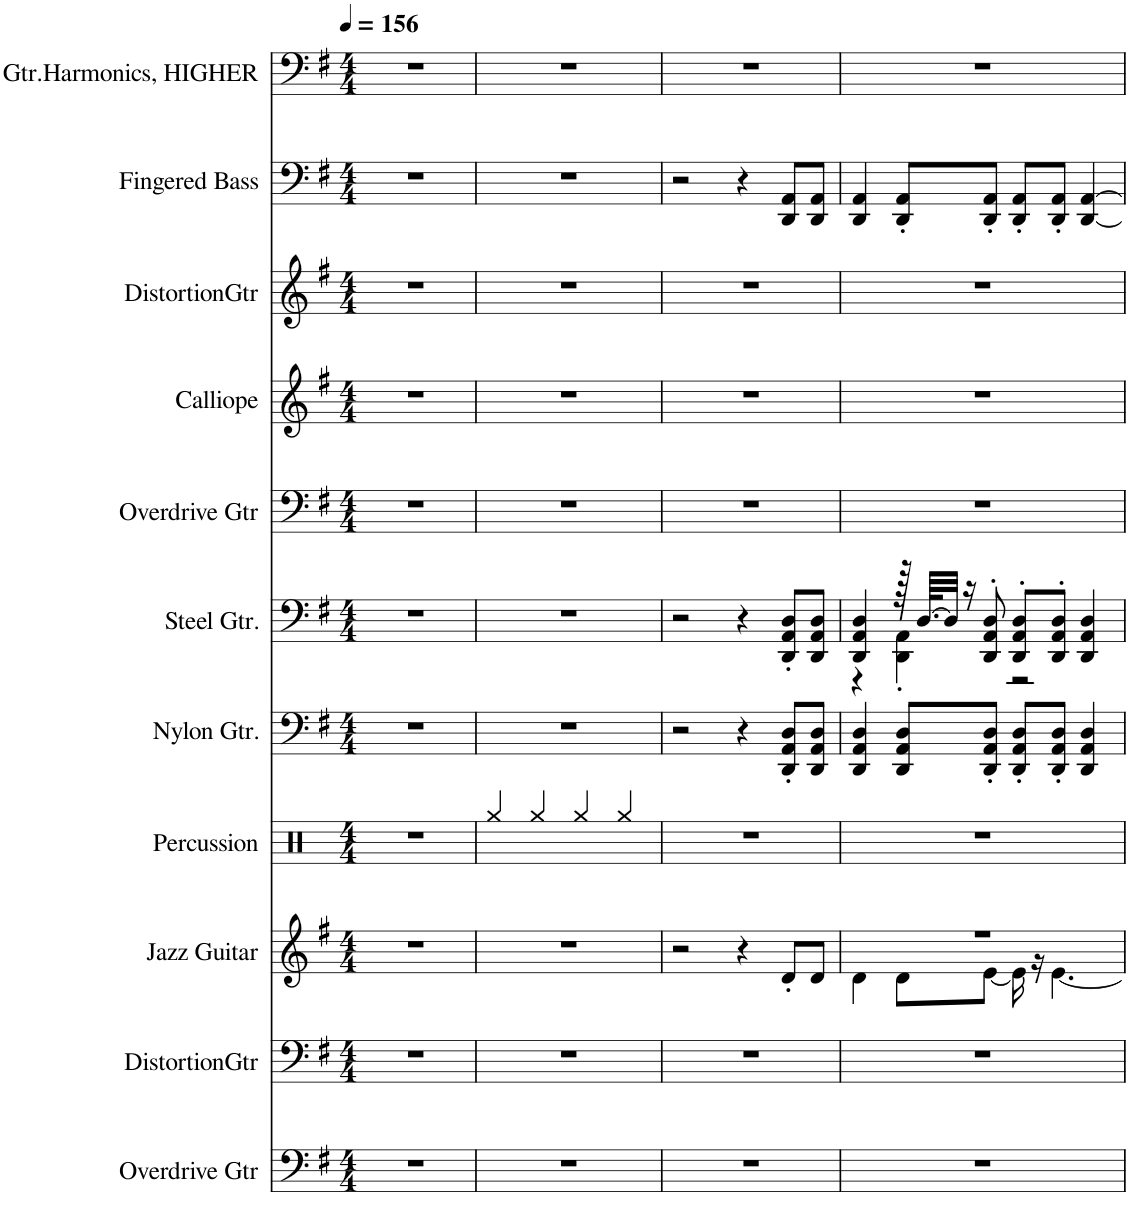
**kern	**kern	**kern	**kern	**kern	**kern	**kern	**kern	**kern	**kern	**kern
*part11	*part10	*part9	*part8	*part7	*part6	*part5	*part4	*part3	*part2	*part1
*staff11	*staff10	*staff9	*staff8	*staff7	*staff6	*staff5	*staff4	*staff3	*staff2	*staff1
*I"Overdrive Gtr	*I"DistortionGtr	*I"Jazz Guitar	*I"Percussion	*I"Nylon Gtr.	*I"Steel Gtr.	*I"Overdrive Gtr	*I"Calliope	*I"DistortionGtr	*I"Fingered Bass	*I"Gtr.Harmonics, HIGHER
*clefF4	*clefF4	*clefG2	*clefX	*clefF4	*clefF4	*clefF4	*clefG2	*clefG2	*clefF4	*clefF4
*k[f#]	*k[f#]	*k[f#]	*k[]	*k[f#]	*k[f#]	*k[f#]	*k[f#]	*k[f#]	*k[f#]	*k[f#]
*M4/4	*M4/4	*M4/4	*M4/4	*M4/4	*M4/4	*M4/4	*M4/4	*M4/4	*M4/4	*M4/4
*MM156	*MM156	*MM156	*MM156	*MM156	*MM156	*MM156	*MM156	*MM156	*MM156	*MM156
=1	=1	=1	=1	=1	=1	=1	=1	=1	=1	=1
1r	1r	1r	1r	1r	1r	1r	1r	1r	1r	1r
=2	=2	=2	=2	=2	=2	=2	=2	=2	=2	=2
1r	1r	1r	4Rgg/	1r	1r	1r	1r	1r	1r	1r
.	.	.	4Rgg/	.	.	.	.	.	.	.
.	.	.	4Rgg/	.	.	.	.	.	.	.
.	.	.	4Rgg/	.	.	.	.	.	.	.
=3	=3	=3	=3	=3	=3	=3	=3	=3	=3	=3
1r	1r	2r	1r	2r	2r	1r	1r	1r	2r	1r
.	.	4r	.	4r	4r	.	.	.	4r	.
.	.	8d'/L	.	8DD/' 8AA/' 8D/'L	8DD/' 8AA/' 8D/'L	.	.	.	8DD/ 8AA/L	.
.	.	8d/J	.	8DD/ 8AA/ 8D/J	8DD/ 8AA/ 8D/J	.	.	.	8DD/ 8AA/J	.
=4	=4	=4	=4	=4	=4	=4	=4	=4	=4	=4
*	*	*^	*	*	*^	*	*	*	*	*
1r	1r	1r	4d\	1r	4DD/ 4AA/ 4D/	4DD/ 4AA/ 4D/	4r	1r	1r	1r	4DD/ 4AA/	1r
.	.	.	8d\L	.	8DD/ 8AA/ 8D/L	128r	4DD\' 4AA\'	.	.	.	8DD/' 8AA/'L	.
.	.	.	.	.	.	[64.D/KLLL	.	.	.	.	.	.
.	.	.	.	.	.	32D/JJJ]	.	.	.	.	.	.
.	.	.	.	.	.	16r	.	.	.	.	.	.
.	.	.	[8e\J	.	8DD/' 8AA/' 8D/'J	8DD/' 8AA/' 8D/'	.	.	.	.	8DD/' 8AA/'J	.
.	.	.	16e\]	.	8DD/' 8AA/' 8D/'L	8DD/' 8AA/' 8D/'L	2r	.	.	.	8DD/' 8AA/'L	.
.	.	.	16r	.	.	.	.	.	.	.	.	.
.	.	.	[4.e\	.	8DD/' 8AA/' 8D/'J	8DD/' 8AA/' 8D/'J	.	.	.	.	8DD/' 8AA/'J	.
.	.	.	.	.	4DD/ 4AA/ 4D/	4DD/ 4AA/ 4D/	.	.	.	.	[4DD/ [4AA/	.
*	*	*v	*v	*	*	*v	*v	*	*	*	*	*
=	=	=	=	=	=	=	=	=	=	=
*-	*-	*-	*-	*-	*-	*-	*-	*-	*-	*-
